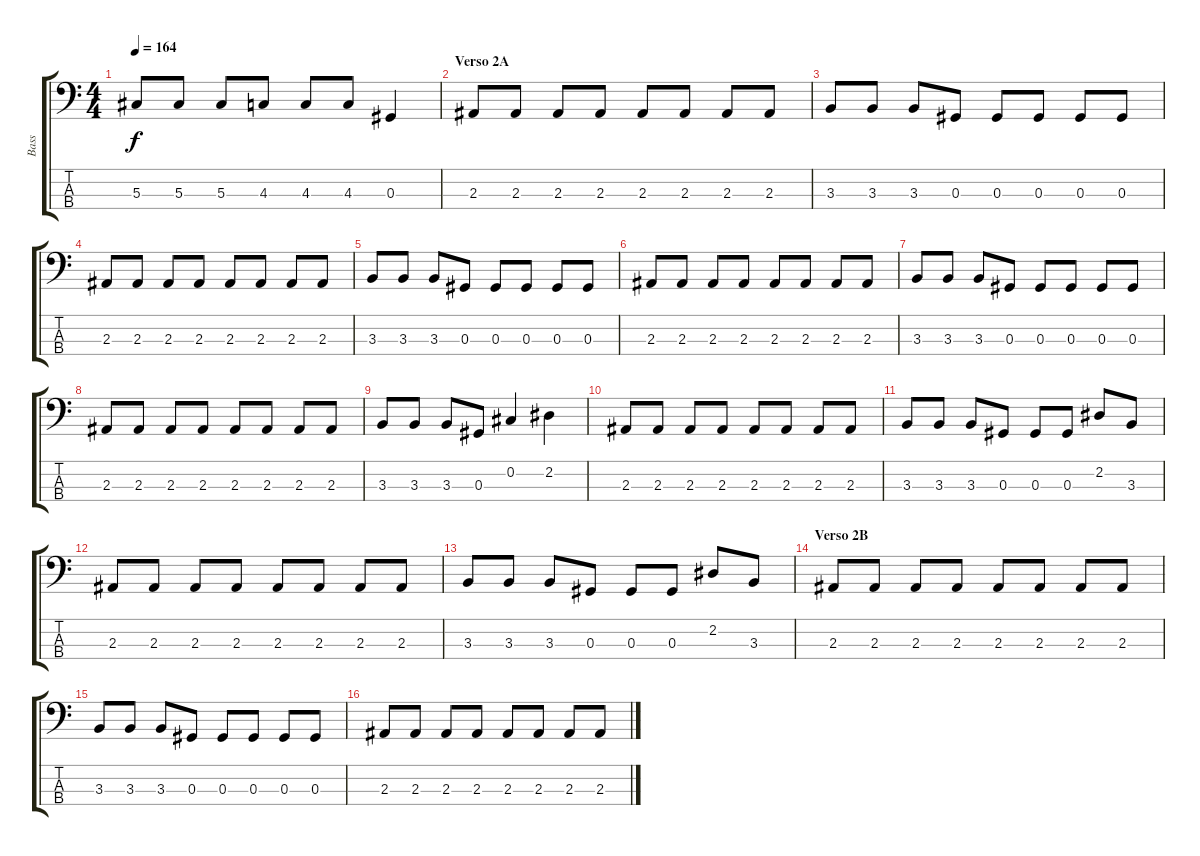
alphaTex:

\track ("Bass" "Bass") {instrument electricbasspick}
\staff {score tabs}
\tuning (Gb2 Db2 Ab1 Eb1) {hide}
\ts (4 4)
\tempo 164
\clef f4
\ks c
5.3.8{dy f} 5.3.8 5.3.8 4.3.8 4.3.8 4.3.8 0.3.4 |
\section ("" "Verso 2A")
2.3.8 2.3.8 2.3.8 2.3.8 2.3.8 2.3.8 2.3.8 2.3.8 |
3.3.8 3.3.8 3.3.8 0.3.8 0.3.8 0.3.8 0.3.8 0.3.8 |
2.3.8 2.3.8 2.3.8 2.3.8 2.3.8 2.3.8 2.3.8 2.3.8 |
3.3.8 3.3.8 3.3.8 0.3.8 0.3.8 0.3.8 0.3.8 0.3.8 |
2.3.8 2.3.8 2.3.8 2.3.8 2.3.8 2.3.8 2.3.8 2.3.8 |
3.3.8 3.3.8 3.3.8 0.3.8 0.3.8 0.3.8 0.3.8 0.3.8 |
2.3.8 2.3.8 2.3.8 2.3.8 2.3.8 2.3.8 2.3.8 2.3.8 |
3.3.8 3.3.8 3.3.8 0.3.8 0.2.4 2.2.4 |
2.3.8 2.3.8 2.3.8 2.3.8 2.3.8 2.3.8 2.3.8 2.3.8 |
3.3.8 3.3.8 3.3.8 0.3.8 0.3.8 0.3.8 2.2.8 3.3.8 |
2.3.8 2.3.8 2.3.8 2.3.8 2.3.8 2.3.8 2.3.8 2.3.8 |
3.3.8 3.3.8 3.3.8 0.3.8 0.3.8 0.3.8 2.2.8 3.3.8 |
\section ("" "Verso 2B")
2.3.8 2.3.8 2.3.8 2.3.8 2.3.8 2.3.8 2.3.8 2.3.8 |
3.3.8 3.3.8 3.3.8 0.3.8 0.3.8 0.3.8 0.3.8 0.3.8 |
2.3.8 2.3.8 2.3.8 2.3.8 2.3.8 2.3.8 2.3.8 2.3.8
